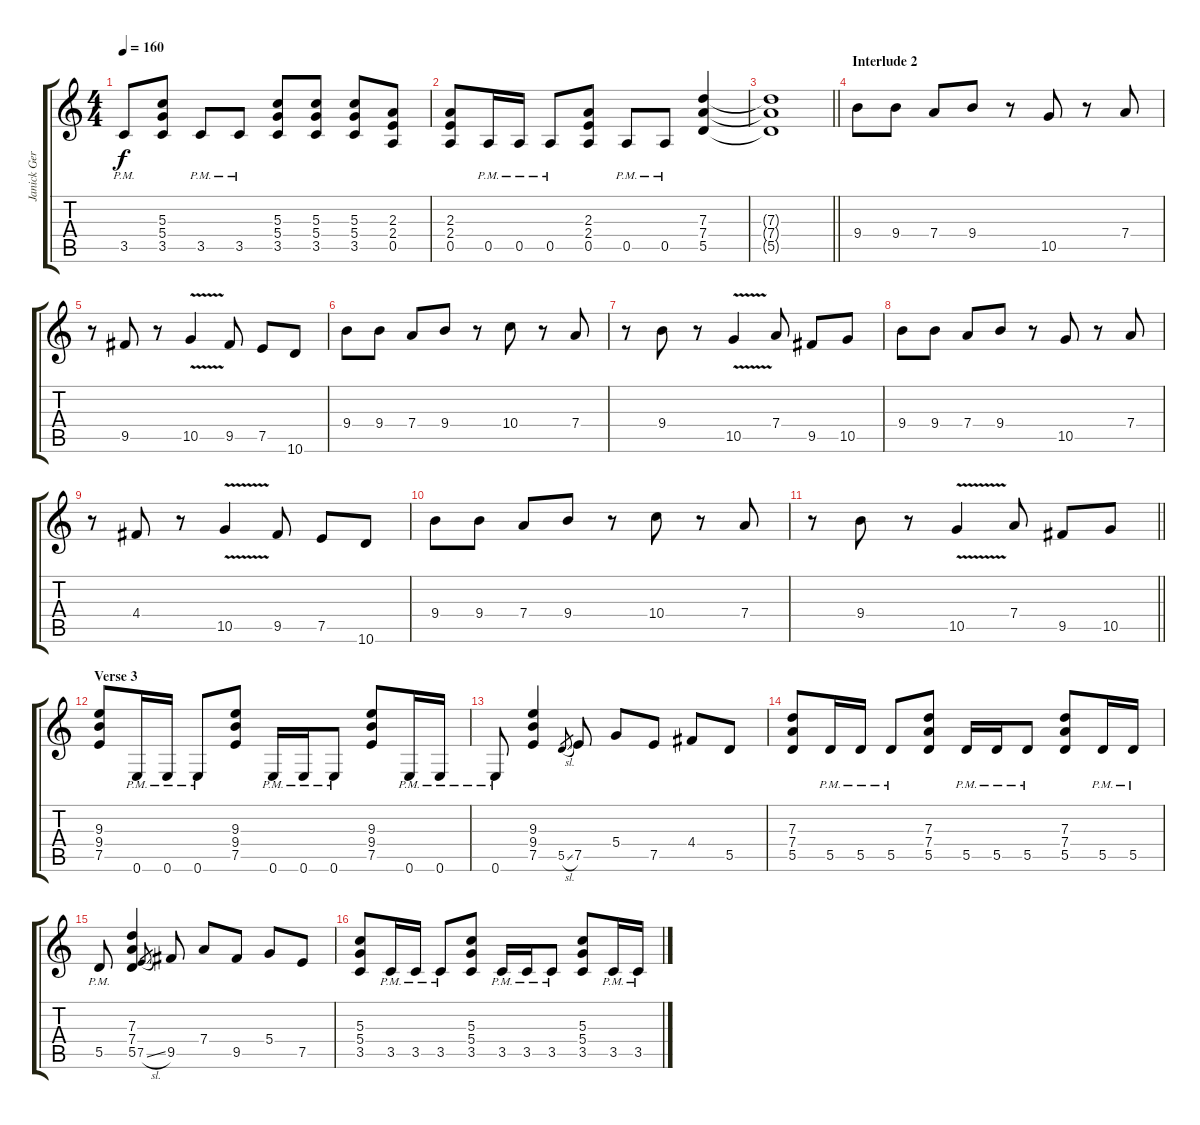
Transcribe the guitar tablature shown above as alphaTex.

\track ("Janick Gers" "Janick Ger") {instrument overdrivenguitar}
\staff {score tabs}
\tuning (E4 B3 G3 D3 A2 E2) {hide}
\ts (4 4)
\tempo 160
\clef g2
\ks c
3.5{pm}.8{dy f} (5.3 5.4 3.5).8 3.5{pm}.8 3.5{pm}.8 (5.3 5.4 3.5).8 (5.3 5.4 3.5).8 (5.3 5.4 3.5).8 (2.3 2.4 0.5).8 |
(2.3 2.4 0.5).8 0.5{pm}.16 0.5{pm}.16 0.5{pm}.8 (2.3 2.4 0.5).8 0.5{pm}.8 0.5{pm}.8 (7.3 7.4 5.5).4 |
\barLineRight lightlight
(7.3{t} 7.4{t} 5.5{t}).1 |
\section ("" "Interlude 2")
9.4.8 9.4.8 7.4.8 9.4.8 r.8 10.5.8 r.8 7.4.8 |
r.8 9.5.8 r.8 10.5{v}.4 9.5.8 7.5.8 10.6.8 |
9.4.8 9.4.8 7.4.8 9.4.8 r.8 10.4.8 r.8 7.4.8 |
r.8 9.4.8 r.8 10.5{v}.4 7.4.8 9.5.8 10.5.8 |
9.4.8 9.4.8 7.4.8 9.4.8 r.8 10.5.8 r.8 7.4.8 |
r.8 4.4.8 r.8 10.5{v}.4 9.5.8 7.5.8 10.6.8 |
9.4.8 9.4.8 7.4.8 9.4.8 r.8 10.4.8 r.8 7.4.8 |
\barLineRight lightlight
r.8 9.4.8 r.8 10.5{v}.4 7.4.8 9.5.8 10.5.8 |
\section ("" "Verse 3")
(9.3 9.4 7.5).8 0.6{pm}.16 0.6{pm}.16 0.6{pm}.8 (9.3 9.4 7.5).8 0.6{pm}.16 0.6{pm}.16 0.6{pm}.8 (9.3 9.4 7.5).8 0.6{pm}.16 0.6{pm}.16 |
0.6{pm}.8 (9.3 9.4 7.5).4 5.5{sl}.8{gr} 7.5.8 5.4.8 7.5.8 4.4.8 5.5.8 |
(7.3 7.4 5.5).8 5.5{pm}.16 5.5{pm}.16 5.5{pm}.8 (7.3 7.4 5.5).8 5.5{pm}.16 5.5{pm}.16 5.5{pm}.8 (7.3 7.4 5.5).8 5.5{pm}.16 5.5{pm}.16 |
5.5{pm}.8 (7.3 7.4 5.5).4 7.5{sl}.8{gr} 9.5.8 7.4.8 9.5.8 5.4.8 7.5.8 |
(5.3 5.4 3.5).8 3.5{pm}.16 3.5{pm}.16 3.5{pm}.8 (5.3 5.4 3.5).8 3.5{pm}.16 3.5{pm}.16 3.5{pm}.8 (5.3 5.4 3.5).8 3.5{pm}.16 3.5{pm}.16
